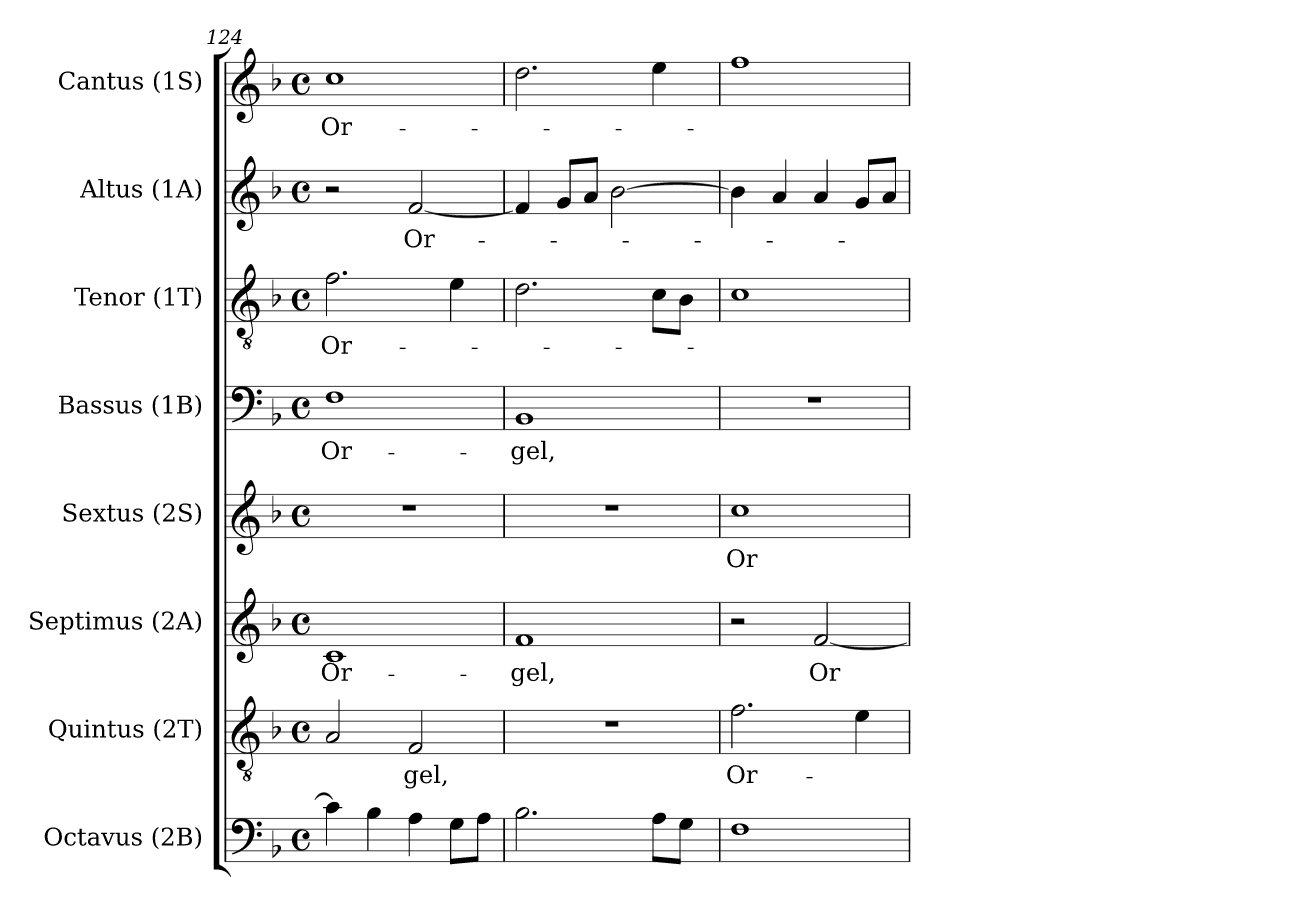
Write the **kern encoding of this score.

**kern	**kern	**text	**kern	**text	**kern	**text	**kern	**text	**kern	**text	**kern	**text	**kern	**text
*part8	*part7	*part7	*part6	*part6	*part5	*part5	*part4	*part4	*part3	*part3	*part2	*part2	*part1	*part1
*staff8	*staff7	*staff7	*staff6	*staff6	*staff5	*staff5	*staff4	*staff4	*staff3	*staff3	*staff2	*staff2	*staff1	*staff1
*I"Octavus (2B)	*I"Quintus (2T)	*	*I"Septimus (2A)	*	*I"Sextus (2S)	*	*I"Bassus (1B)	*	*I"Tenor (1T)	*	*I"Altus (1A)	*	*I"Cantus (1S)	*
*I'Octavus	*I'Quintus	*	*I'Septimus	*	*I'Sextus	*	*I'Bassus	*	*I'Tenor	*	*I'Altus	*	*I'Cantus	*
*clefF4	*clefGv2	*	*clefG2	*	*clefG2	*	*clefF4	*	*clefGv2	*	*clefG2	*	*clefG2	*
*k[b-]	*k[b-]	*	*k[b-]	*	*k[b-]	*	*k[b-]	*	*k[b-]	*	*k[b-]	*	*k[b-]	*
*F:	*F:	*	*F:	*	*F:	*	*F:	*	*F:	*	*F:	*	*F:	*
*M4/4	*M4/4	*	*M4/4	*	*M4/4	*	*M4/4	*	*M4/4	*	*M4/4	*	*M4/4	*
*met(c)	*met(c)	*	*met(c)	*	*met(c)	*	*met(c)	*	*met(c)	*	*met(c)	*	*met(c)	*
=124	=124	=124	=124	=124	=124	=124	=124	=124	=124	=124	=124	=124	=124	=124
!	!	!	!	!LO:LY:b:color=#000000	!	!	!	!	!	!	!	!	!	!
!	!	!	!	!	!	!	!	!LO:LY:b:color=#000000	!	!	!	!	!	!
!	!	!	!	!	!	!	!	!	!	!LO:LY:b:color=#000000	!	!	!	!
!	!	!	!	!	!	!	!	!	!	!	!	!	!	!LO:LY:b:color=#000000
4ci\]	2Ai/	.	1ci	Or-	1r	.	1Fi	Or-	2.fi\	Or-	2r	.	1cci	Or-
4B-i\	.	.	.	.	.	.	.	.	.	.	.	.	.	.
!	!	!LO:LY:b:color=#000000	!	!	!	!	!	!	!	!	!	!	!	!
!	!	!	!	!	!	!	!	!	!	!	!	!LO:LY:b:color=#000000	!	!
4Ai\	2Fi/	-gel,	.	.	.	.	.	.	.	.	[<2fi/	Or-	.	.
8Gi\L	.	.	.	.	.	.	.	.	4ei\	.	.	.	.	.
8Ai\J	.	.	.	.	.	.	.	.	.	.	.	.	.	.
=125	=125	=125	=125	=125	=125	=125	=125	=125	=125	=125	=125	=125	=125	=125
!	!	!	!	!LO:LY:b:color=#000000	!	!	!	!	!	!	!	!	!	!
!	!	!	!	!	!	!	!	!LO:LY:b:color=#000000	!	!	!	!	!	!
2.B-i\	1r	.	1fi	-gel,	1r	.	1BB-i	-gel,	2.di\	.	4fi/]	.	2.ddi\	.
.	.	.	.	.	.	.	.	.	.	.	8gi/L	.	.	.
.	.	.	.	.	.	.	.	.	.	.	8ai/J	.	.	.
.	.	.	.	.	.	.	.	.	.	.	[>2b-i\	.	.	.
8Ai\L	.	.	.	.	.	.	.	.	8ci\L	.	.	.	4eei\	.
8Gi\J	.	.	.	.	.	.	.	.	8B-i\J	.	.	.	.	.
=126	=126	=126	=126	=126	=126	=126	=126	=126	=126	=126	=126	=126	=126	=126
!	!	!LO:LY:b:color=#000000	!	!	!	!	!	!	!	!	!	!	!	!
!	!	!	!	!	!	!LO:LY:b:color=#000000	!	!	!	!	!	!	!	!
1Fi	2.fi\	Or-	2r	.	1cci	Or-	1r	.	1ci	.	4b-i\]	.	1ffi	.
.	.	.	.	.	.	.	.	.	.	.	4ai/	.	.	.
!	!	!	!	!LO:LY:b:color=#000000	!	!	!	!	!	!	!	!	!	!
.	.	.	[<2fi/	Or-	.	.	.	.	.	.	4ai/	.	.	.
.	4ei\	.	.	.	.	.	.	.	.	.	8gi/L	.	.	.
.	.	.	.	.	.	.	.	.	.	.	8ai/J	.	.	.
=	=	=	=	=	=	=	=	=	=	=	=	=	=	=
*-	*-	*-	*-	*-	*-	*-	*-	*-	*-	*-	*-	*-	*-	*-
